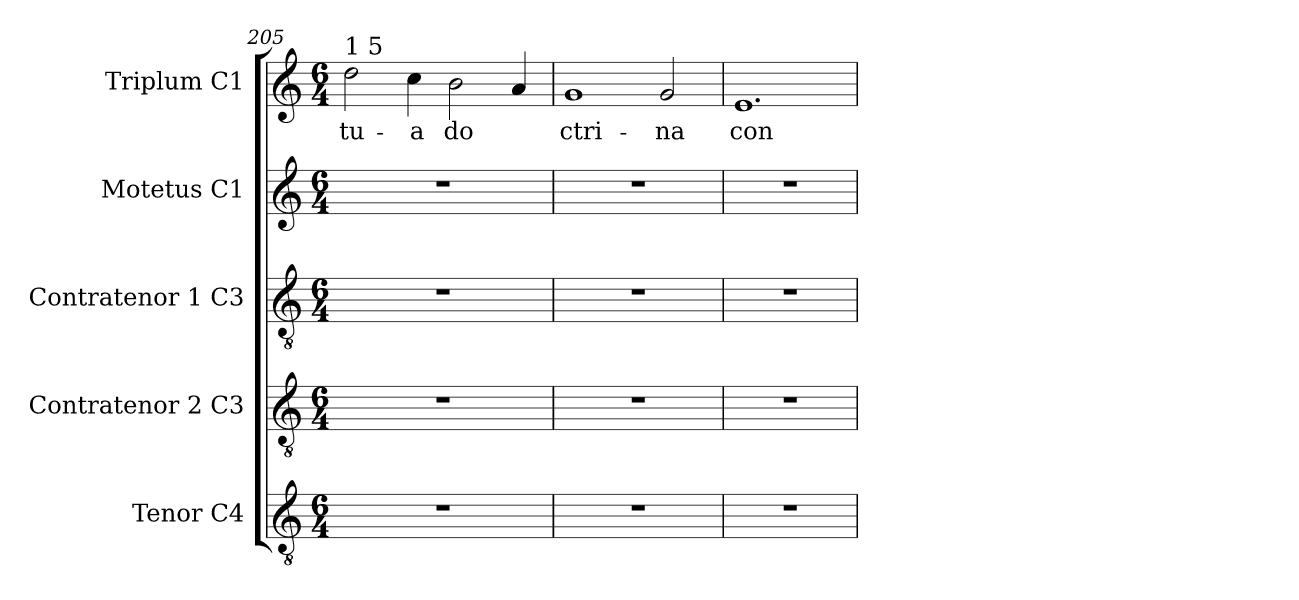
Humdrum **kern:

**kern	**kern	**kern	**kern	**kern	**text
*part5	*part4	*part3	*part2	*part1	*part1
*staff5	*staff4	*staff3	*staff2	*staff1	*staff1
*I"Tenor  C4	*I"Contratenor 2  C3	*I"Contratenor 1  C3	*I"Motetus  C1	*I"Triplum  C1	*
*I'T	*I'Ct2	*I'Ct1	*I'Mot	*I'Tr	*
!!LO:LB:g=z
*clefGv2	*clefGv2	*clefGv2	*clefG2	*clefG2	*
*k[]	*k[]	*k[]	*k[]	*k[]	*
*C:	*C:	*C:	*C:	*C:	*
*M6/4	*M6/4	*M6/4	*M6/4	*M6/4	*
=205	=205	=205	=205	=205	=205
!	!	!	!	!LO:TX:a:t=1 5	!
!	!	!	!	!	!LO:LY:b:cj
1.r	1.r	1.r	1.r	2dd\	tu-
!	!	!	!	!	!LO:LY:b:cj
.	.	.	.	4cc\	-a
!	!	!	!	!	!LO:LY:b:cj
.	.	.	.	2b\	do-
!	!	!	!	!	!LO:LY:b:cj
.	.	.	.	4a/	--
=206	=206	=206	=206	=206	=206
!	!	!	!	!	!LO:LY:b:cj
1.r	1.r	1.r	1.r	1g	-ctri-
!	!	!	!	!	!LO:LY:b:cj
.	.	.	.	2g/	-na
=207	=207	=207	=207	=207	=207
!	!	!	!	!	!LO:LY:b:cj
1.r	1.r	1.r	1.r	1.e	con-
=	=	=	=	=	=
*-	*-	*-	*-	*-	*-
